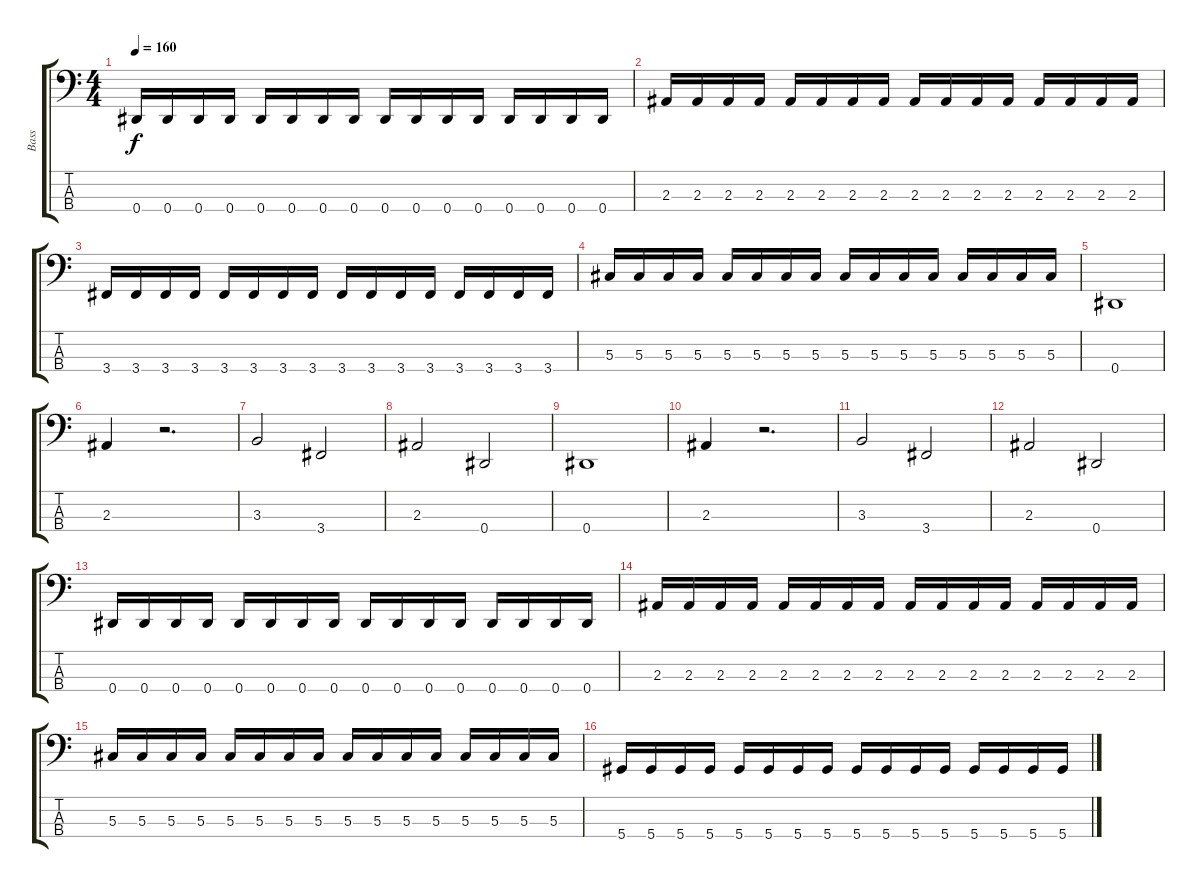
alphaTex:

\track ("Bass" "Bass") {instrument electricbassfinger}
\staff {score tabs}
\tuning (Gb2 Db2 Ab1 Eb1) {hide}
\ts (4 4)
\tempo 160
\clef f4
\ks c
0.4.16{dy f} 0.4.16 0.4.16 0.4.16 0.4.16 0.4.16 0.4.16 0.4.16 0.4.16 0.4.16 0.4.16 0.4.16 0.4.16 0.4.16 0.4.16 0.4.16 |
2.3.16 2.3.16 2.3.16 2.3.16 2.3.16 2.3.16 2.3.16 2.3.16 2.3.16 2.3.16 2.3.16 2.3.16 2.3.16 2.3.16 2.3.16 2.3.16 |
3.4.16 3.4.16 3.4.16 3.4.16 3.4.16 3.4.16 3.4.16 3.4.16 3.4.16 3.4.16 3.4.16 3.4.16 3.4.16 3.4.16 3.4.16 3.4.16 |
5.3.16 5.3.16 5.3.16 5.3.16 5.3.16 5.3.16 5.3.16 5.3.16 5.3.16 5.3.16 5.3.16 5.3.16 5.3.16 5.3.16 5.3.16 5.3.16 |
0.4.1 |
2.3.4 r.2{d} |
3.3.2 3.4.2 |
2.3.2 0.4.2 |
0.4.1 |
2.3.4 r.2{d} |
3.3.2 3.4.2 |
2.3.2 0.4.2 |
0.4.16 0.4.16 0.4.16 0.4.16 0.4.16 0.4.16 0.4.16 0.4.16 0.4.16 0.4.16 0.4.16 0.4.16 0.4.16 0.4.16 0.4.16 0.4.16 |
2.3.16 2.3.16 2.3.16 2.3.16 2.3.16 2.3.16 2.3.16 2.3.16 2.3.16 2.3.16 2.3.16 2.3.16 2.3.16 2.3.16 2.3.16 2.3.16 |
5.3.16 5.3.16 5.3.16 5.3.16 5.3.16 5.3.16 5.3.16 5.3.16 5.3.16 5.3.16 5.3.16 5.3.16 5.3.16 5.3.16 5.3.16 5.3.16 |
5.4.16 5.4.16 5.4.16 5.4.16 5.4.16 5.4.16 5.4.16 5.4.16 5.4.16 5.4.16 5.4.16 5.4.16 5.4.16 5.4.16 5.4.16 5.4.16
